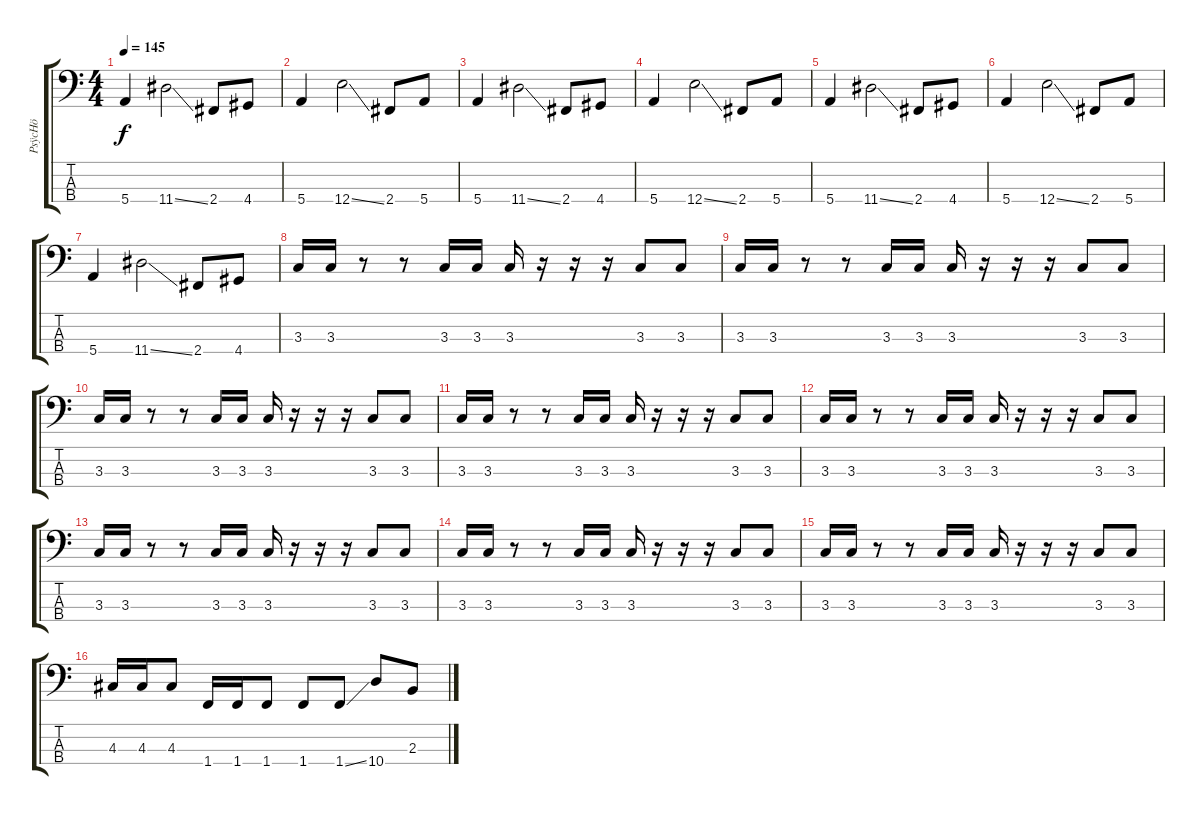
\track ("PsÿcHö" "PsÿcHö") {instrument electricbasspick}
\staff {score tabs}
\tuning (G2 D2 A1 E1) {hide}
\ts (4 4)
\tempo 145
\clef f4
\ks c
5.4.4{dy f} 11.4{ss}.2 2.4.8 4.4.8 |
5.4.4 12.4{ss}.2 2.4.8 5.4.8 |
5.4.4 11.4{ss}.2 2.4.8 4.4.8 |
5.4.4 12.4{ss}.2 2.4.8 5.4.8 |
5.4.4 11.4{ss}.2 2.4.8 4.4.8 |
5.4.4 12.4{ss}.2 2.4.8 5.4.8 |
5.4.4 11.4{ss}.2 2.4.8 4.4.8 |
3.3.16 3.3.16 r.8 r.8 3.3.16 3.3.16 3.3.16 r.16 r.16 r.16 3.3.8 3.3.8 |
3.3.16 3.3.16 r.8 r.8 3.3.16 3.3.16 3.3.16 r.16 r.16 r.16 3.3.8 3.3.8 |
3.3.16 3.3.16 r.8 r.8 3.3.16 3.3.16 3.3.16 r.16 r.16 r.16 3.3.8 3.3.8 |
3.3.16 3.3.16 r.8 r.8 3.3.16 3.3.16 3.3.16 r.16 r.16 r.16 3.3.8 3.3.8 |
3.3.16 3.3.16 r.8 r.8 3.3.16 3.3.16 3.3.16 r.16 r.16 r.16 3.3.8 3.3.8 |
3.3.16 3.3.16 r.8 r.8 3.3.16 3.3.16 3.3.16 r.16 r.16 r.16 3.3.8 3.3.8 |
3.3.16 3.3.16 r.8 r.8 3.3.16 3.3.16 3.3.16 r.16 r.16 r.16 3.3.8 3.3.8 |
3.3.16 3.3.16 r.8 r.8 3.3.16 3.3.16 3.3.16 r.16 r.16 r.16 3.3.8 3.3.8 |
4.3.16{volume 12} 4.3.16 4.3.8 1.4.16 1.4.16 1.4.8 1.4.8 1.4{ss}.8 10.4.8 2.3.8
